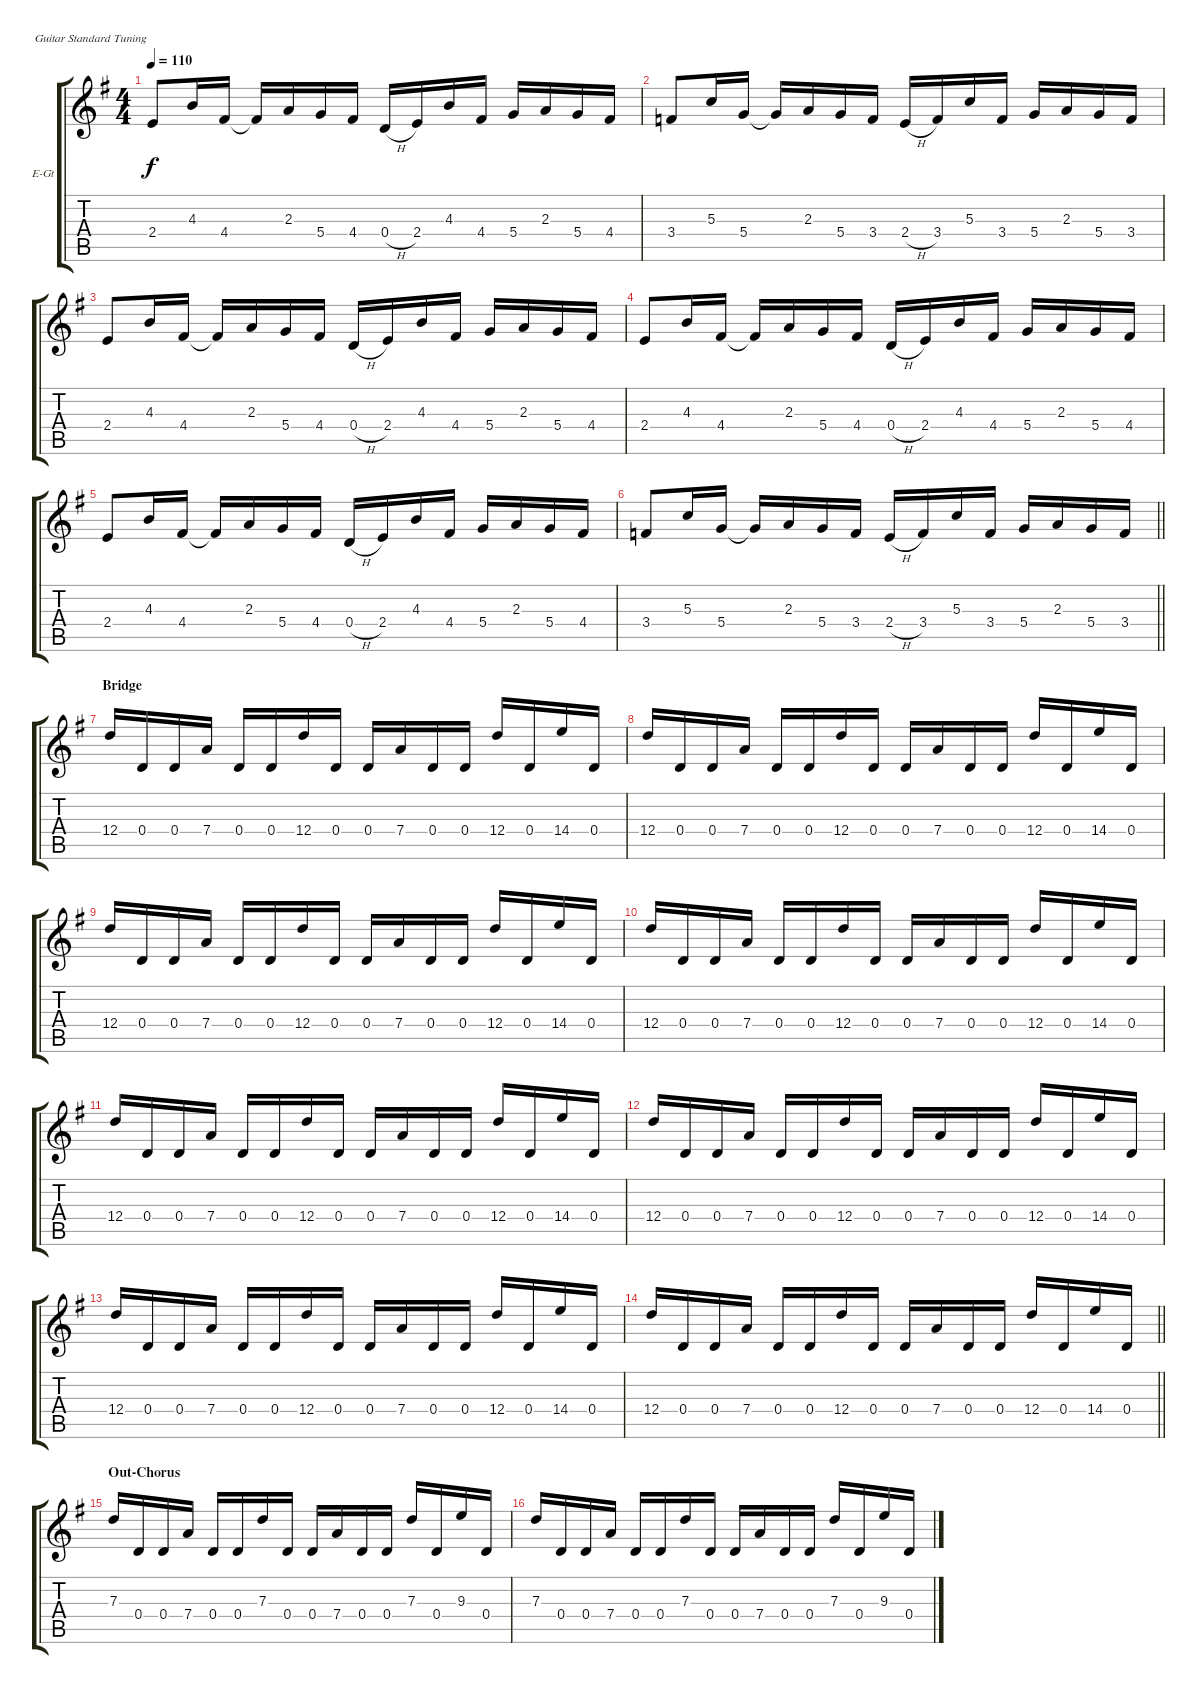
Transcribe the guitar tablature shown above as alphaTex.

\bracketExtendMode groupsimilarinstruments
\firstSystemTrackNameOrientation horizontal
\otherSystemsTrackNameOrientation horizontal
\track ("Гитара 2" "E-Gt") {instrument distortionguitar}
\staff {score tabs}
\tuning (E4 B3 G3 D3 A2 E2)
\ts (4 4)
\tempo 110
\clef g2
\ks eminor
2.4.8{dy f} 4.3.16 4.4.16 4.4{t}.16 2.3.16 5.4.16 4.4.16 0.4{h}.16 2.4.16 4.3.16 4.4.16 5.4.16 2.3.16 5.4.16 4.4.16 |
3.4.8 5.3.16 5.4.16 5.4{t}.16 2.3.16 5.4.16 3.4.16 2.4{h}.16 3.4.16 5.3.16 3.4.16 5.4.16 2.3.16 5.4.16 3.4.16 |
2.4.8 4.3.16 4.4.16 4.4{t}.16 2.3.16 5.4.16 4.4.16 0.4{h}.16 2.4.16 4.3.16 4.4.16 5.4.16 2.3.16 5.4.16 4.4.16 |
2.4.8 4.3.16 4.4.16 4.4{t}.16 2.3.16 5.4.16 4.4.16 0.4{h}.16 2.4.16 4.3.16 4.4.16 5.4.16 2.3.16 5.4.16 4.4.16 |
2.4.8 4.3.16 4.4.16 4.4{t}.16 2.3.16 5.4.16 4.4.16 0.4{h}.16 2.4.16 4.3.16 4.4.16 5.4.16 2.3.16 5.4.16 4.4.16 |
\barLineRight lightlight
3.4.8 5.3.16 5.4.16 5.4{t}.16 2.3.16 5.4.16 3.4.16 2.4{h}.16 3.4.16 5.3.16 3.4.16 5.4.16 2.3.16 5.4.16 3.4.16 |
\section ("" "Bridge")
12.4.16 0.4.16 0.4.16 7.4.16 0.4.16 0.4.16 12.4.16 0.4.16 0.4.16 7.4.16 0.4.16 0.4.16 12.4.16 0.4.16 14.4.16 0.4.16 |
12.4.16 0.4.16 0.4.16 7.4.16 0.4.16 0.4.16 12.4.16 0.4.16 0.4.16 7.4.16 0.4.16 0.4.16 12.4.16 0.4.16 14.4.16 0.4.16 |
12.4.16 0.4.16 0.4.16 7.4.16 0.4.16 0.4.16 12.4.16 0.4.16 0.4.16 7.4.16 0.4.16 0.4.16 12.4.16 0.4.16 14.4.16 0.4.16 |
12.4.16 0.4.16 0.4.16 7.4.16 0.4.16 0.4.16 12.4.16 0.4.16 0.4.16 7.4.16 0.4.16 0.4.16 12.4.16 0.4.16 14.4.16 0.4.16 |
12.4.16 0.4.16 0.4.16 7.4.16 0.4.16 0.4.16 12.4.16 0.4.16 0.4.16 7.4.16 0.4.16 0.4.16 12.4.16 0.4.16 14.4.16 0.4.16 |
12.4.16 0.4.16 0.4.16 7.4.16 0.4.16 0.4.16 12.4.16 0.4.16 0.4.16 7.4.16 0.4.16 0.4.16 12.4.16 0.4.16 14.4.16 0.4.16 |
12.4.16 0.4.16 0.4.16 7.4.16 0.4.16 0.4.16 12.4.16 0.4.16 0.4.16 7.4.16 0.4.16 0.4.16 12.4.16 0.4.16 14.4.16 0.4.16 |
\barLineRight lightlight
12.4.16 0.4.16 0.4.16 7.4.16 0.4.16 0.4.16 12.4.16 0.4.16 0.4.16 7.4.16 0.4.16 0.4.16 12.4.16 0.4.16 14.4.16 0.4.16 |
\section ("" "Out-Chorus")
7.3.16 0.4.16 0.4.16 7.4.16 0.4.16 0.4.16 7.3.16 0.4.16 0.4.16 7.4.16 0.4.16 0.4.16 7.3.16 0.4.16 9.3.16 0.4.16 |
7.3.16 0.4.16 0.4.16 7.4.16 0.4.16 0.4.16 7.3.16 0.4.16 0.4.16 7.4.16 0.4.16 0.4.16 7.3.16 0.4.16 9.3.16 0.4.16
